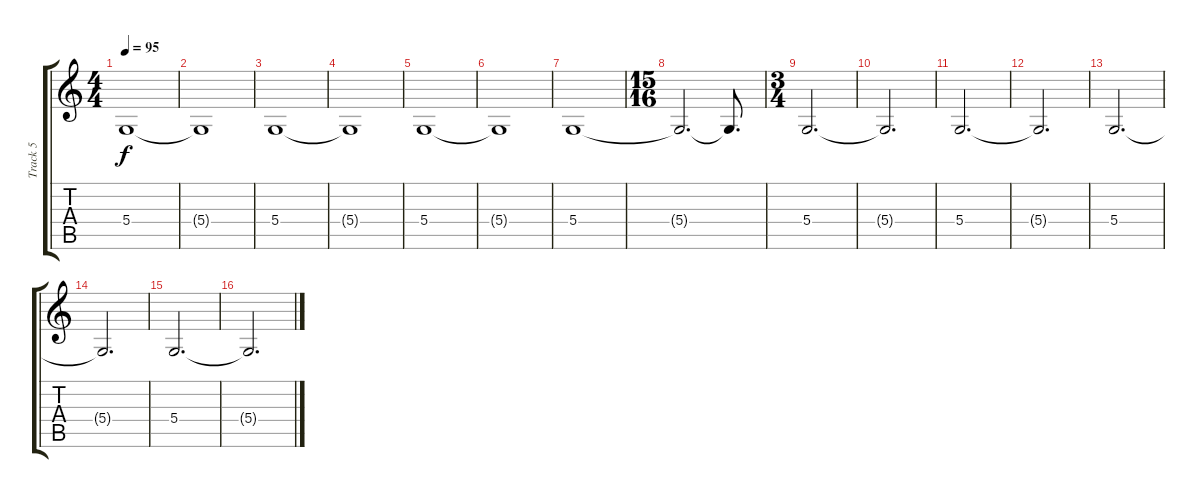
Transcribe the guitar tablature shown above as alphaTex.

\track ("Track 5" "Track 5") {instrument pad2warm}
\staff {score tabs}
\tuning (E4 B3 G3 D3 A2 E2) {hide}
\ts (4 4)
\tempo 95
\clef g2
\ks c
5.4.1{dy f} |
5.4{t}.1 |
5.4.1 |
5.4{t}.1 |
5.4.1 |
5.4{t}.1 |
5.4.1 |
\ts (15 16)
5.4{t}.2{d} 5.4{t}.8{d} |
\ts (3 4)
5.4.2{d volume 8} |
5.4{t}.2{d} |
5.4.2{d} |
5.4{t}.2{d} |
5.4.2{d volume 4} |
5.4{t}.2{d} |
5.4.2{d} |
5.4{t}.2{d}
